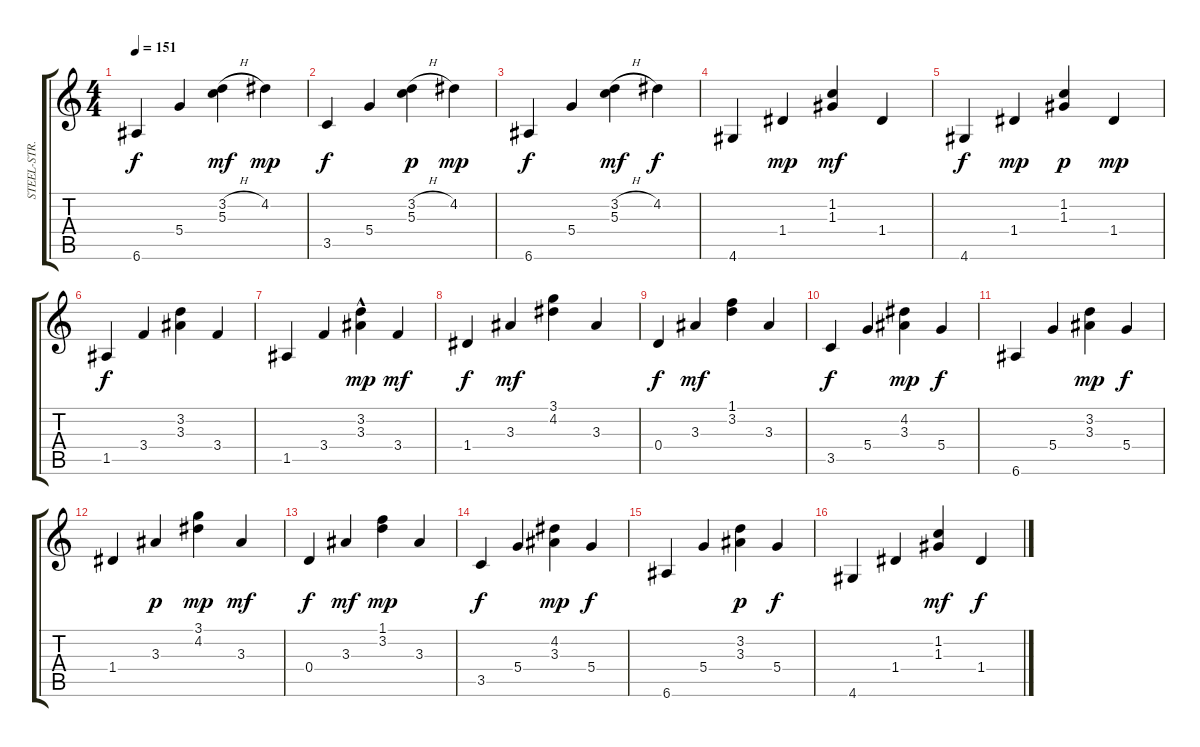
\track ("STEEL-STR.GT.       " "STEEL-STR.") {instrument acousticguitarnylon}
\staff {score tabs}
\tuning (E4 B3 G3 D3 A2 E2) {hide}
\ts (4 4)
\tempo 151
\clef g2
\ks c
6.6.4{dy f} 5.4.4 (3.2{h} 5.3).4{dy mf} 4.2.4{dy mp} |
3.5.4{dy f} 5.4.4 (3.2{h} 5.3).4{dy p} 4.2.4{dy mp} |
6.6.4{dy f} 5.4.4 (3.2{h} 5.3).4{dy mf} 4.2.4{dy f} |
4.6.4 1.4.4{dy mp} (1.2 1.3).4{dy mf} 1.4.4 |
4.6.4{dy f} 1.4.4{dy mp} (1.2 1.3).4{dy p} 1.4.4{dy mp} |
1.5.4{dy f} 3.4.4 (3.2 3.3).4 3.4.4 |
1.5.4 3.4.4 (3.2 3.3{hac}).4{dy mp} 3.4.4{dy mf} |
1.4.4{dy f} 3.3.4{dy mf} (3.1 4.2).4 3.3.4 |
0.4.4{dy f} 3.3.4{dy mf} (1.1 3.2).4 3.3.4 |
3.5.4{dy f} 5.4.4 (4.2 3.3).4{dy mp} 5.4.4{dy f} |
6.6.4 5.4.4 (3.2 3.3).4{dy mp} 5.4.4{dy f} |
1.4.4 3.3.4{dy p} (3.1 4.2).4{dy mp} 3.3.4{dy mf} |
0.4.4{dy f} 3.3.4{dy mf} (1.1 3.2).4{dy mp} 3.3.4 |
3.5.4{dy f} 5.4.4 (4.2 3.3).4{dy mp} 5.4.4{dy f} |
6.6.4 5.4.4 (3.2 3.3).4{dy p} 5.4.4{dy f} |
4.6.4 1.4.4 (1.2 1.3).4{dy mf} 1.4.4{dy f}
